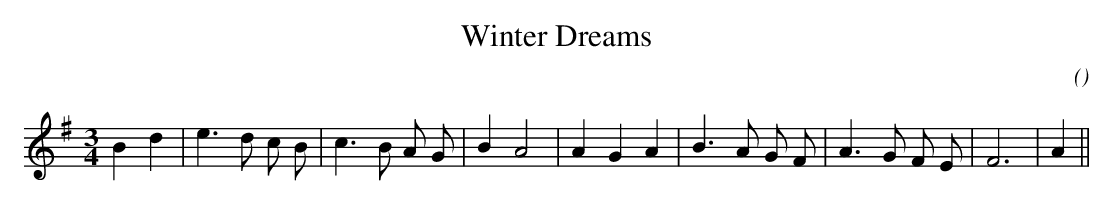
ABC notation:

X:1
T: Winter Dreams
C:
O:
M:3/4
K:G
K:G
M:3/4
L:1/16
B4 d4 |e6 d2 c2 B2 |c6 B2 A2 G2 |B4 A8 |A4 G4 A4 |B6 A2 G2 F2 |A6 G2 F2 E2 |F12 |A4 ||
